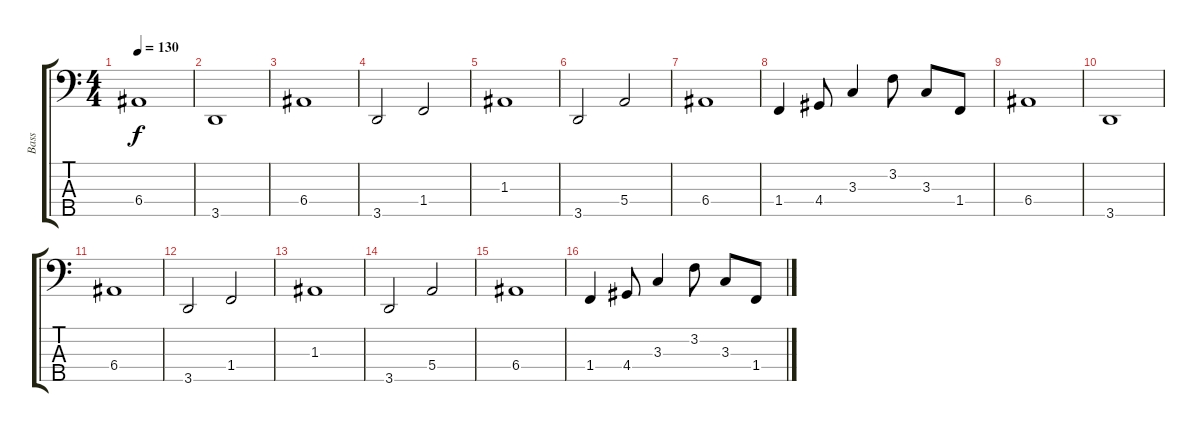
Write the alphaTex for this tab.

\track ("Bass" "Bass") {instrument electricbassfinger}
\staff {score tabs}
\tuning (G2 D2 A1 E1 B0) {hide}
\ts (4 4)
\tempo 130
\clef f4
\ks c
6.4.1{dy f} |
3.5.1 |
6.4.1 |
3.5.2 1.4.2 |
1.3.1 |
3.5.2 5.4.2 |
6.4.1 |
1.4.4 4.4.8 3.3.4 3.2.8 3.3.8 1.4.8 |
6.4.1 |
3.5.1 |
6.4.1 |
3.5.2 1.4.2 |
1.3.1 |
3.5.2 5.4.2 |
6.4.1 |
1.4.4 4.4.8 3.3.4 3.2.8 3.3.8 1.4.8
